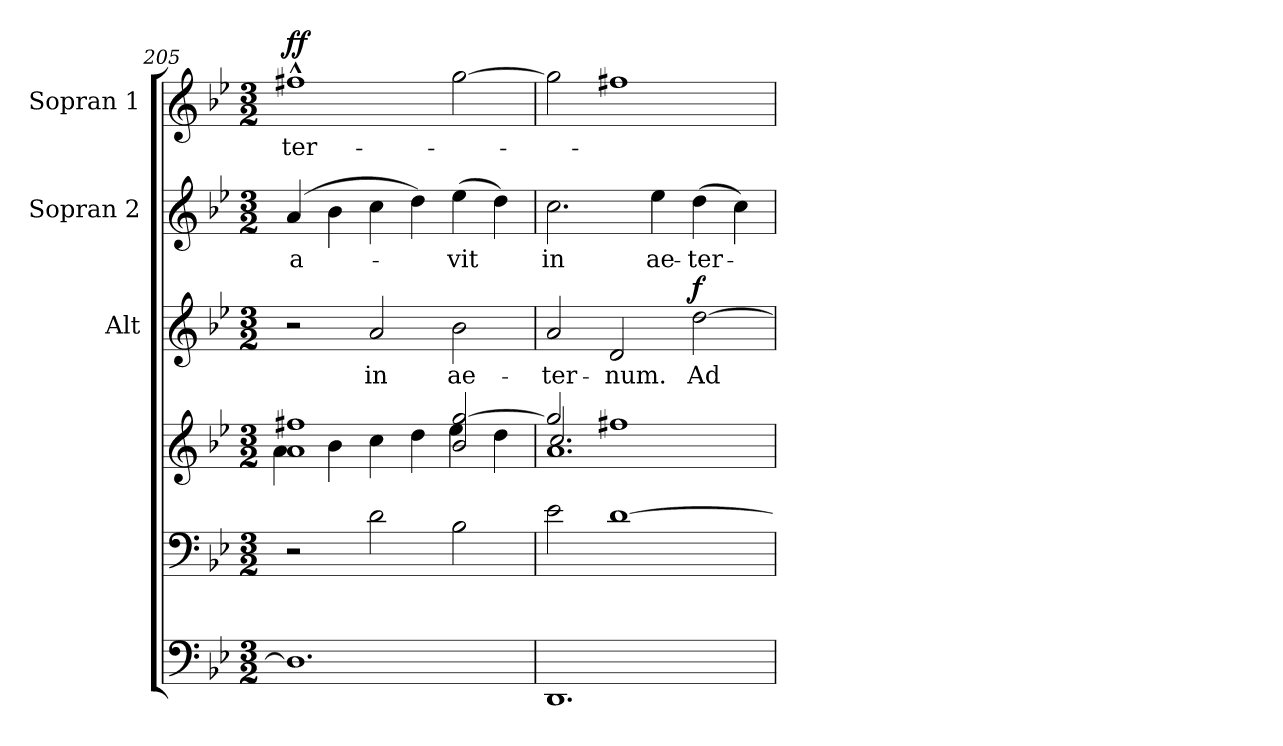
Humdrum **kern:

**kern	**kern	**kern	**kern	**text	**dynam	**kern	**text	**kern	**text	**dynam
*part5	*part4	*part4	*part3	*part3	*part3	*part2	*part2	*part1	*part1	*part1
*staff6	*staff5	*staff4	*staff3	*staff3	*staff3	*staff2	*staff2	*staff1	*staff1	*staff1
*	*	*	*I"Alt	*	*	*I"Sopran 2	*	*I"Sopran 1	*	*
*	*	*	*I'A.	*	*	*I'S. 2	*	*I'S. 1	*	*
*clefF4	*clefF4	*clefG2	*clefG2	*	*	*clefG2	*	*clefG2	*	*
*k[b-e-]	*k[b-e-]	*k[b-e-]	*k[b-e-]	*	*	*k[b-e-]	*	*k[b-e-]	*	*
*B-:	*B-:	*B-:	*B-:	*	*	*B-:	*	*B-:	*	*
*M3/2	*M3/2	*M3/2	*M3/2	*	*	*M3/2	*	*M3/2	*	*
=205	=205	=205	=205	=205	=205	=205	=205	=205	=205	=205
*	*	*^	*	*	*	*	*	*	*	*
!	!	!	!	!	!	!	!	!LO:LY:b	!	!LO:LY:b	!LO:DY:a
1.D]	2r	1a 1ff#X	4a\	2r	.	.	(4a/	-a-	1ff#X^^>	-ter-	ff
.	.	.	4b-\	.	.	.	4b-\	.	.	.	.
!	!	!	!	!	!LO:LY:b	!	!	!	!	!	!
.	2d\	.	4cc\	2a/	in	.	4cc\	.	.	.	.
.	.	.	4dd\	.	.	.	4dd\)	.	.	.	.
!	!	!	!	!	!LO:LY:b	!	!	!LO:LY:b	!	!	!
.	2B-\	2b-/ [>2gg/	4ee-\	2b-\	ae-	.	(>4ee-\	-vit	[2gg\	.	.
.	.	.	4dd\	.	.	.	4dd\)	.	.	.	.
=206	=206	=206	=206	=206	=206	=206	=206	=206	=206	=206	=206
*	*	*	*^	*	*	*	*	*	*	*	*
!	!	!	!	!	!	!LO:LY:b	!	!	!LO:LY:b	!	!	!
1.DD	2e-\	2gg/]	1.a	2.cc/	2a/	-ter-	.	2.cc\	in	2gg\]	.	.
!	!	!	!	!	!	!LO:LY:b	!	!	!	!	!	!
.	[1d	1ff#X	.	.	2d/	-num.	.	.	.	1ff#X	.	.
!	!	!	!	!	!	!	!	!	!LO:LY:b	!	!	!
.	.	.	.	2.ryy	.	.	.	4ee-\	ae-	.	.	.
!	!	!	!	!	!	!LO:LY:b	!LO:DY:a	!	!LO:LY:b	!	!	!
.	.	.	.	.	[2dd\	Ad-	f	(>4dd\	-ter-	.	.	.
.	.	.	.	.	.	.	.	4cc\)	.	.	.	.
*	*	*v	*v	*v	*	*	*	*	*	*	*	*
=	=	=	=	=	=	=	=	=	=	=
*-	*-	*-	*-	*-	*-	*-	*-	*-	*-	*-
